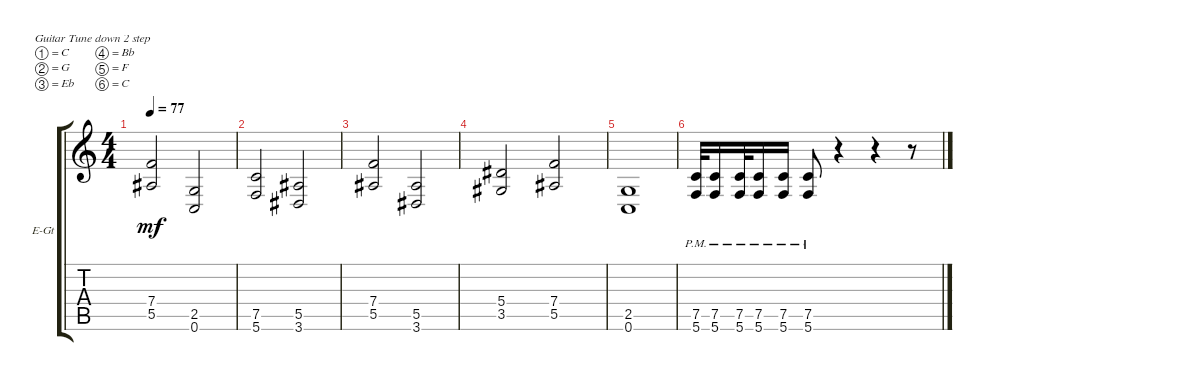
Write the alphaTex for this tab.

\defaultSystemsLayout 4
\bracketExtendMode groupsimilarinstruments
\firstSystemTrackNameOrientation horizontal
\otherSystemsTrackNameOrientation horizontal
\track ("Electric Guitar" "E-Gt") {instrument distortionguitar}
\staff {score tabs}
\tuning (C4 G3 Eb3 Bb2 F2 C2)
\ts (4 4)
\tempo 77
\clef g2
\ks c
(5.5 7.4).2{dy mf} (0.6 2.5).2 |
(5.6 7.5).2 (3.6 5.5).2 |
(5.5 7.4).2 (3.6 5.5).2 |
(3.5 5.4).2 (5.5 7.4).2 |
(0.6 2.5).1 |
(5.6{pm} 7.5{pm}).32 (5.6{pm} 7.5{pm}).16 (5.6{pm} 7.5{pm}).32 (5.6{pm} 7.5{pm}).16 (5.6{pm} 7.5{pm}).16 (5.6{pm} 7.5{pm}).8 r.4 r.4 r.8
